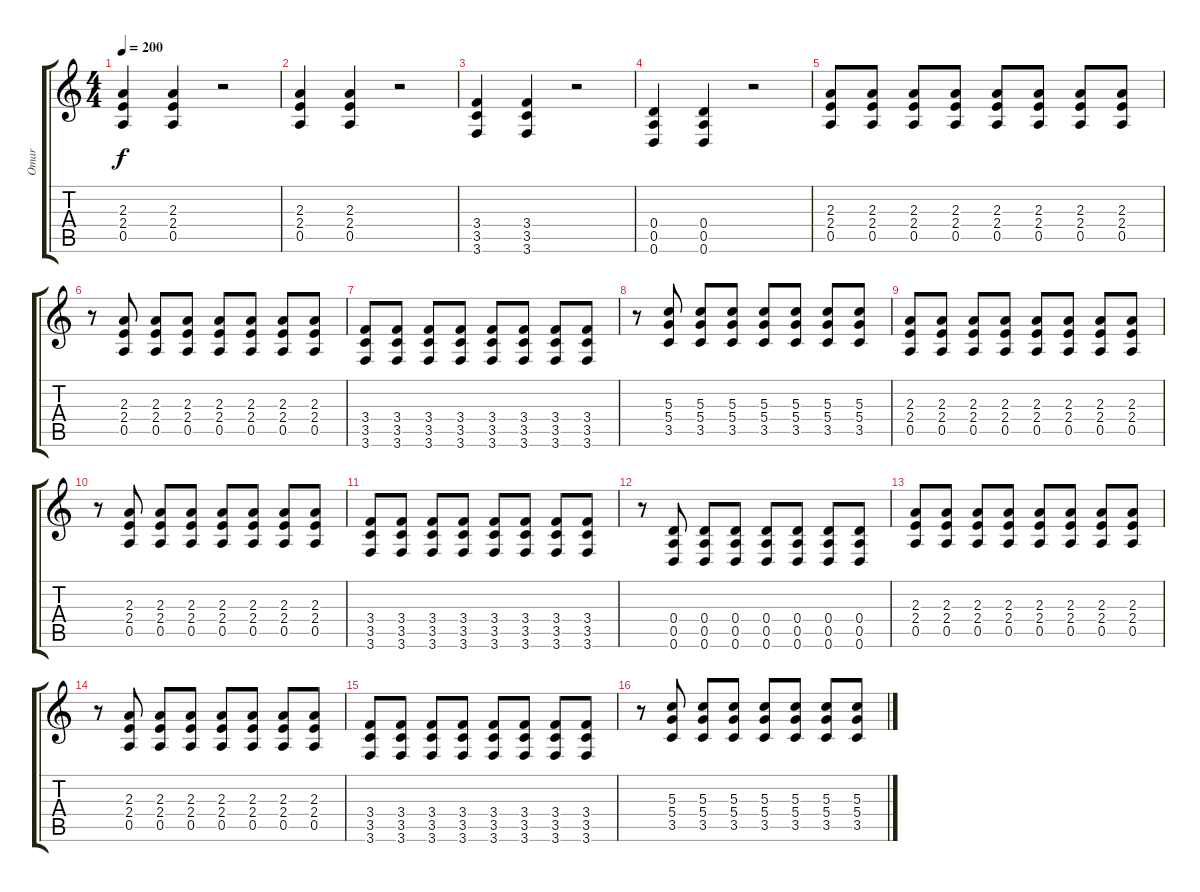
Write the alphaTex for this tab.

\track ("Omar" "Omar") {instrument distortionguitar}
\staff {score tabs}
\tuning (E4 B3 G3 D3 A2 D2) {hide}
\ts (4 4)
\tempo 200
\clef g2
\ks c
(2.3 2.4 0.5).4{dy f instrument distortionguitar} (2.3 2.4 0.5).4 r.2 |
(2.3 2.4 0.5).4 (2.3 2.4 0.5).4 r.2 |
(3.4 3.5 3.6).4 (3.4 3.5 3.6).4 r.2 |
(0.4 0.5 0.6).4 (0.4 0.5 0.6).4 r.2 |
(2.3 2.4 0.5).8{instrument distortionguitar} (2.3 2.4 0.5).8 (2.3 2.4 0.5).8 (2.3 2.4 0.5).8 (2.3 2.4 0.5).8 (2.3 2.4 0.5).8 (2.3 2.4 0.5).8 (2.3 2.4 0.5).8 |
r.8 (2.3 2.4 0.5).8 (2.3 2.4 0.5).8 (2.3 2.4 0.5).8 (2.3 2.4 0.5).8 (2.3 2.4 0.5).8 (2.3 2.4 0.5).8 (2.3 2.4 0.5).8 |
(3.4 3.5 3.6).8 (3.4 3.5 3.6).8 (3.4 3.5 3.6).8 (3.4 3.5 3.6).8 (3.4 3.5 3.6).8 (3.4 3.5 3.6).8 (3.4 3.5 3.6).8 (3.4 3.5 3.6).8 |
r.8 (5.3 5.4 3.5).8 (5.3 5.4 3.5).8 (5.3 5.4 3.5).8 (5.3 5.4 3.5).8 (5.3 5.4 3.5).8 (5.3 5.4 3.5).8 (5.3 5.4 3.5).8 |
(2.3 2.4 0.5).8{instrument distortionguitar} (2.3 2.4 0.5).8 (2.3 2.4 0.5).8 (2.3 2.4 0.5).8 (2.3 2.4 0.5).8 (2.3 2.4 0.5).8 (2.3 2.4 0.5).8 (2.3 2.4 0.5).8 |
r.8 (2.3 2.4 0.5).8 (2.3 2.4 0.5).8 (2.3 2.4 0.5).8 (2.3 2.4 0.5).8 (2.3 2.4 0.5).8 (2.3 2.4 0.5).8 (2.3 2.4 0.5).8 |
(3.4 3.5 3.6).8 (3.4 3.5 3.6).8 (3.4 3.5 3.6).8 (3.4 3.5 3.6).8 (3.4 3.5 3.6).8 (3.4 3.5 3.6).8 (3.4 3.5 3.6).8 (3.4 3.5 3.6).8 |
r.8 (0.4 0.5 0.6).8 (0.4 0.5 0.6).8 (0.4 0.5 0.6).8 (0.4 0.5 0.6).8 (0.4 0.5 0.6).8 (0.4 0.5 0.6).8 (0.4 0.5 0.6).8 |
(2.3 2.4 0.5).8{instrument distortionguitar} (2.3 2.4 0.5).8 (2.3 2.4 0.5).8 (2.3 2.4 0.5).8 (2.3 2.4 0.5).8 (2.3 2.4 0.5).8 (2.3 2.4 0.5).8 (2.3 2.4 0.5).8 |
r.8 (2.3 2.4 0.5).8 (2.3 2.4 0.5).8 (2.3 2.4 0.5).8 (2.3 2.4 0.5).8 (2.3 2.4 0.5).8 (2.3 2.4 0.5).8 (2.3 2.4 0.5).8 |
(3.4 3.5 3.6).8 (3.4 3.5 3.6).8 (3.4 3.5 3.6).8 (3.4 3.5 3.6).8 (3.4 3.5 3.6).8 (3.4 3.5 3.6).8 (3.4 3.5 3.6).8 (3.4 3.5 3.6).8 |
r.8 (5.3 5.4 3.5).8 (5.3 5.4 3.5).8 (5.3 5.4 3.5).8 (5.3 5.4 3.5).8 (5.3 5.4 3.5).8 (5.3 5.4 3.5).8 (5.3 5.4 3.5).8
